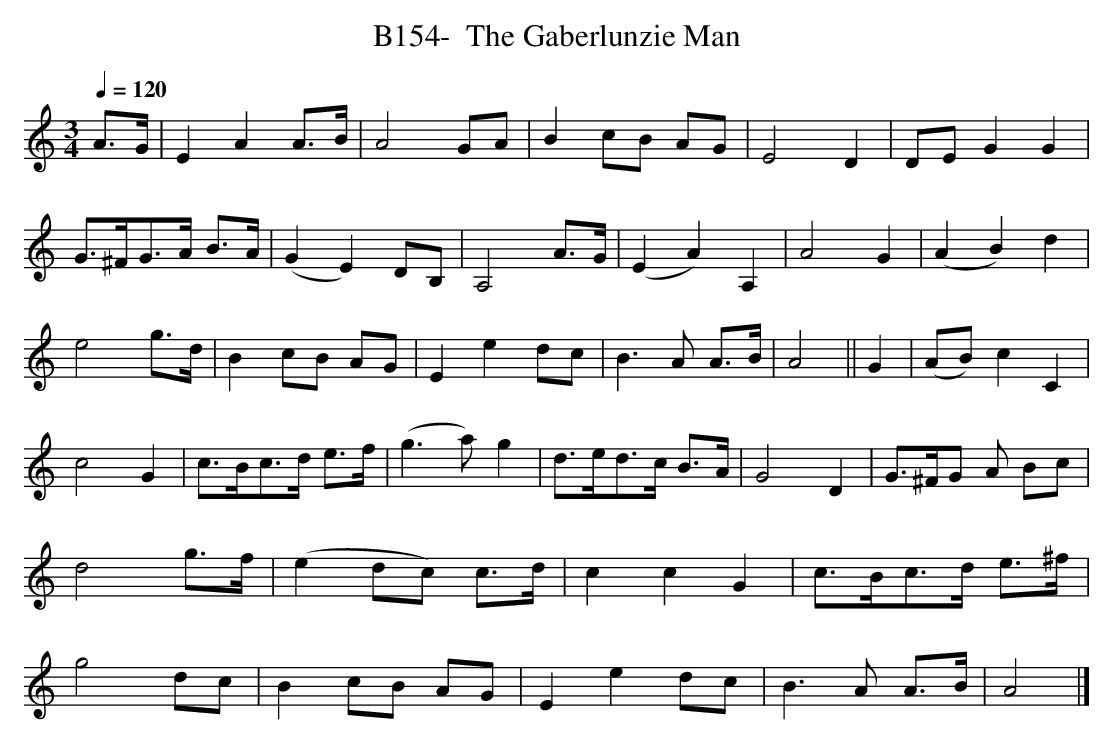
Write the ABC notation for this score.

X:1
T:B154-  The Gaberlunzie Man
Q:1/4=120
L:1/4
M:3/4
K:Am
A3/4G/4|EAA3/4B/4|A2G/2A/2|Bc/2B/2 A/2G/2|E2D|\
D/2E/2GG|G3/4^F/4G3/4A/4 B3/4A/4|(GE)D/2B,/2|\
A,2A3/4G/4|(EA)A,|A2G|(AB)d|e2 g3/4d/4|\
Bc/2B/2 A/2G/2|Eed/2c/2|B3/2A/2 A3/4B/4|A2||G|\
(A/2B/2)cC|c2G|c3/4B/4c3/4d/4 e3/4f/4|(g3/2 a/2)g|\
d3/4e/4d3/4c/4 B3/4A/4|G2D|G3/4^F/4G/2 A/2 B/2c/2|\
d2g3/4f/4|(e d/2c/2) c3/4d/4|ccG|c3/4B/4c3/4d/4 e3/4^f/4|\
g2d/2c/2|Bc/2B/2 A/2G/2|Eed/2c/2|B3/2A/2 A3/4B/4|\
A2|]
